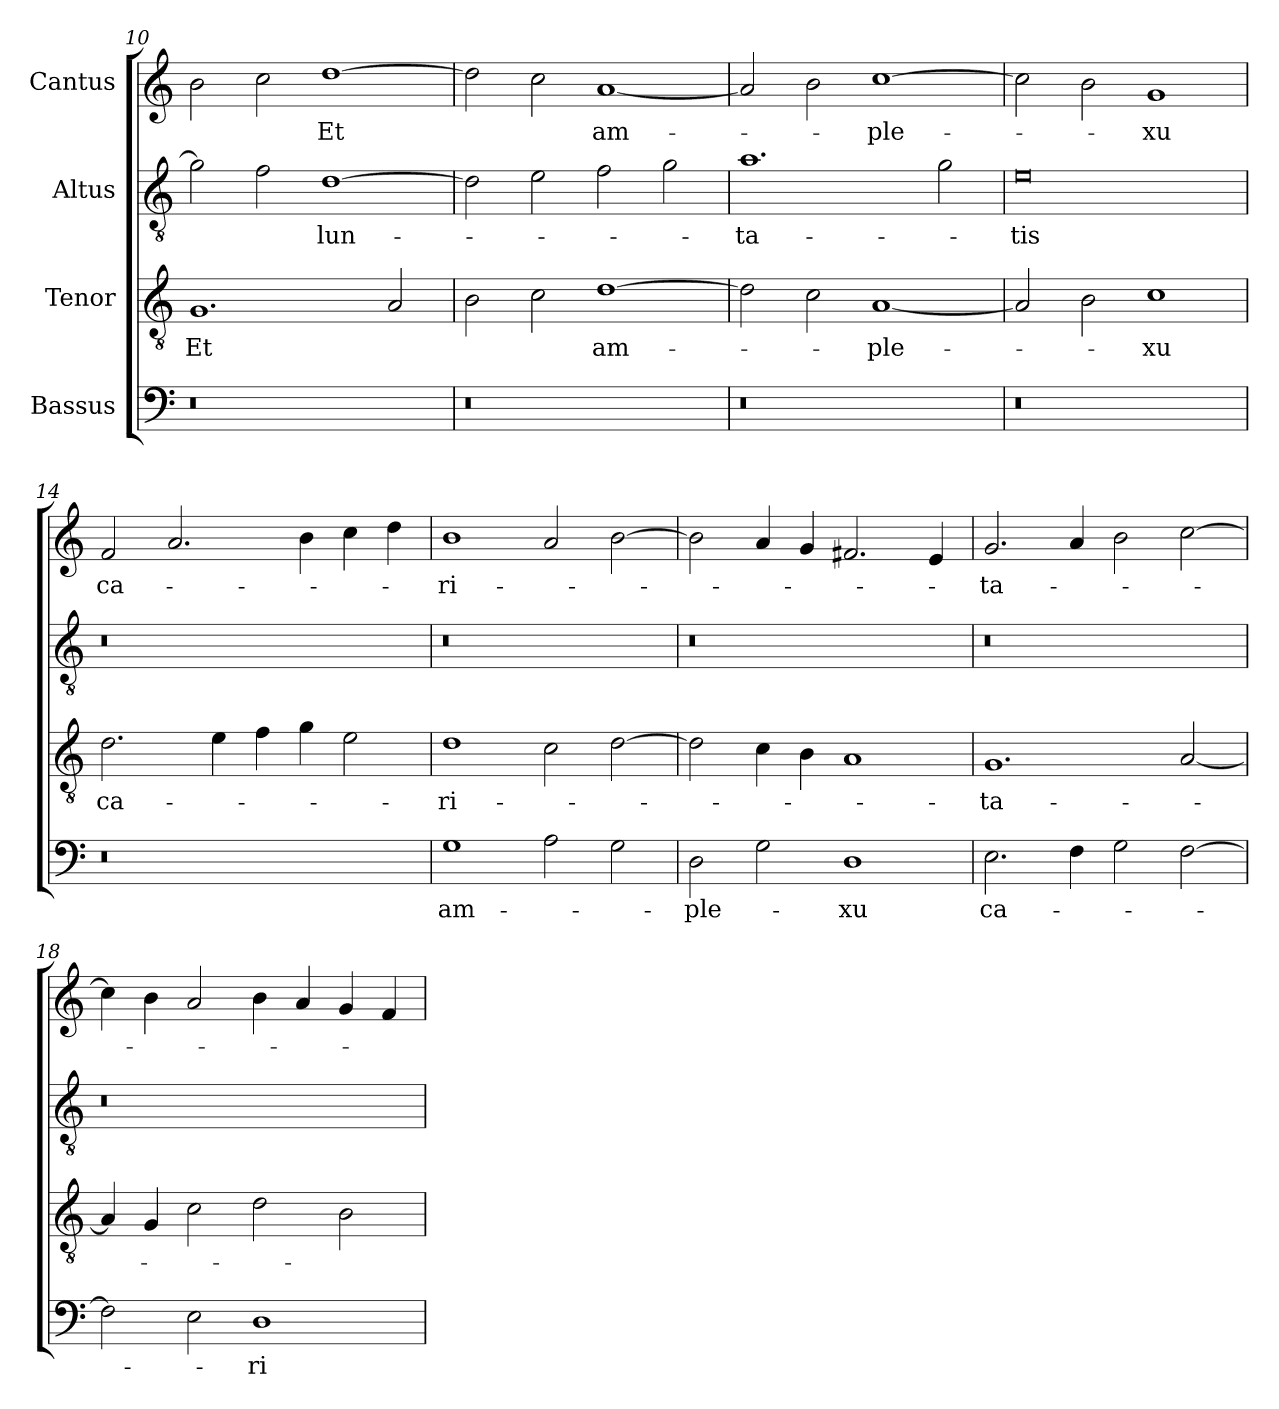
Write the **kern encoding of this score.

**kern	**text	**kern	**text	**kern	**text	**kern	**text
*part4	*part4	*part3	*part3	*part2	*part2	*part1	*part1
*staff4	*staff4	*staff3	*staff3	*staff2	*staff2	*staff1	*staff1
*I"Bassus	*	*I"Tenor	*	*I"Altus	*	*I"Cantus	*
*clefF4	*	*clefGv2	*	*clefGv2	*	*clefG2	*
*k[]	*	*k[]	*	*k[]	*	*k[]	*
*C:	*	*C:	*	*C:	*	*C:	*
=10	=10	=10	=10	=10	=10	=10	=10
!	!	!	!LO:LY:i	!	!	!	!
0r	.	1.G/	Et	2g\]	.	2b\	.
.	.	.	.	2f\	.	2cc\	.
.	.	.	.	[1d\	-lun-	[1dd\	Et
.	.	2A/	.	.	.	.	.
=11	=11	=11	=11	=11	=11	=11	=11
0r	.	2B\	.	2d\]	.	2dd\]	.
.	.	2c\	.	2e\	.	2cc\	.
!	!	!	!LO:LY:i	!	!	!	!
.	.	[1d\	am-	2f\	.	[1a/	am-
.	.	.	.	2g\	.	.	.
=12	=12	=12	=12	=12	=12	=12	=12
0r	.	2d\]	.	1.a\	-ta-	2a/]	.
.	.	2c\	.	.	.	2b\	.
!	!	!	!LO:LY:i	!	!	!	!
.	.	[1A/	-ple-	.	.	[1cc\	-ple-
.	.	.	.	2g\	.	.	.
=13	=13	=13	=13	=13	=13	=13	=13
0r	.	2A/]	.	0e\	-tis	2cc\]	.
.	.	2B\	.	.	.	2b\	.
!	!	!	!LO:LY:i	!	!	!	!
.	.	1c\	-xu	.	.	1g/	-xu
!!LO:LB:g=z
=14	=14	=14	=14	=14	=14	=14	=14
!	!	!	!LO:LY:i	!	!	!	!
0r	.	2.d\	ca-	0r	.	2f/	ca-
.	.	.	.	.	.	2.a/	.
.	.	4e\	.	.	.	.	.
.	.	4f\	.	.	.	.	.
.	.	4g\	.	.	.	4b\	.
.	.	2e\	.	.	.	4cc\	.
.	.	.	.	.	.	4dd\	.
=15	=15	=15	=15	=15	=15	=15	=15
!	!LO:LY:i	!	!LO:LY:i	!	!	!	!
1G\	am-	1d\	-ri-	0r	.	1b\	-ri-
2A\	.	2c\	.	.	.	2a/	.
2G\	.	[2d\	.	.	.	[2b\	.
=16	=16	=16	=16	=16	=16	=16	=16
!	!LO:LY:i	!	!	!	!	!	!
2D\	-ple-	2d\]	.	0r	.	2b\]	.
2G\	.	4c\	.	.	.	4a/	.
.	.	4B\	.	.	.	4g/	.
!	!LO:LY:i	!	!	!	!	!	!
1D\	-xu	1A/	.	.	.	2.f#X/	.
.	.	.	.	.	.	4e/	.
=17	=17	=17	=17	=17	=17	=17	=17
!	!LO:LY:i	!	!LO:LY:i	!	!	!	!
2.E\	ca-	1.G/	-ta-	0r	.	2.g/	-ta-
4F\	.	.	.	.	.	4a/	.
2G\	.	.	.	.	.	2b\	.
[2F\	.	[2A/	.	.	.	[2cc\	.
=18	=18	=18	=18	=18	=18	=18	=18
2F\]	.	4A/]	.	0r	.	4cc\]	.
.	.	4G/	.	.	.	4b\	.
2E\	.	2c\	.	.	.	2a/	.
!	!LO:LY:i	!	!	!	!	!	!
1D\	-ri-	2d\	.	.	.	4b\	.
.	.	.	.	.	.	4a/	.
.	.	2B\	.	.	.	4g/	.
.	.	.	.	.	.	4f/	.
=	=	=	=	=	=	=	=
*-	*-	*-	*-	*-	*-	*-	*-
